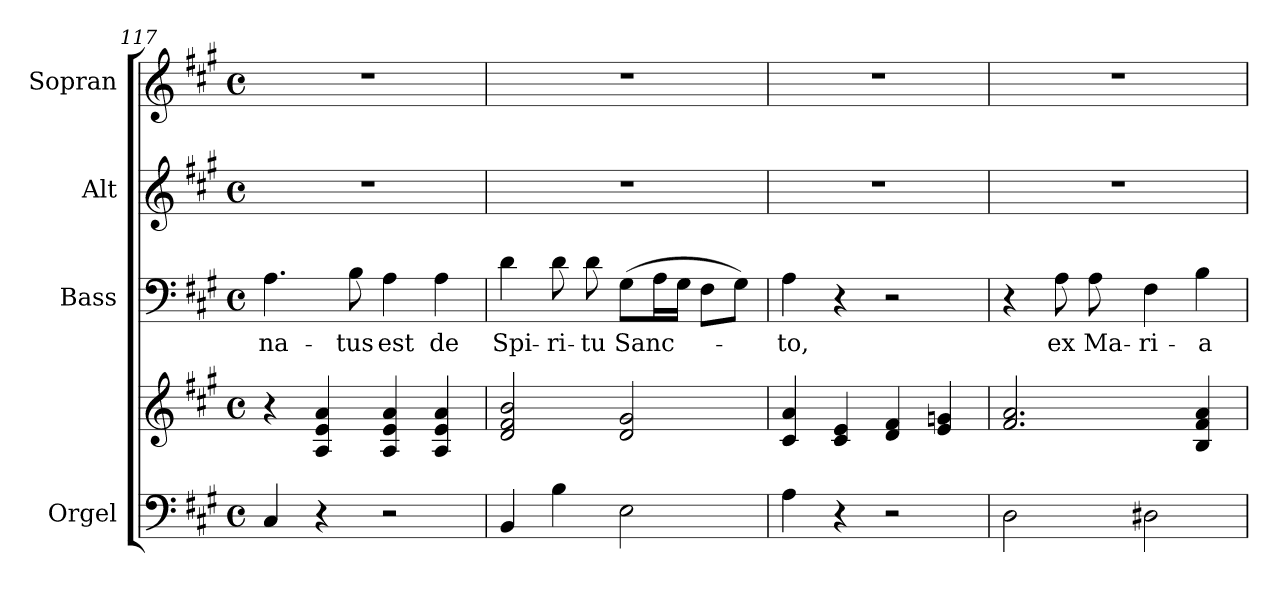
**kern	**kern	**kern	**text	**kern	**kern
*part4	*part4	*part3	*part3	*part2	*part1
*staff5	*staff4	*staff3	*staff3	*staff2	*staff1
*I"Orgel	*	*I"Bass	*	*I"Alt	*I"Sopran
*I'Org.	*	*I'B.	*	*I'A.	*I'S.
!!LO:PB:g=z
*clefF4	*clefG2	*clefF4	*	*clefG2	*clefG2
*k[f#c#g#]	*k[f#c#g#]	*k[f#c#g#]	*	*k[f#c#g#]	*k[f#c#g#]
*A:	*A:	*A:	*	*A:	*A:
*M4/4	*M4/4	*M4/4	*	*M4/4	*M4/4
*met(c)	*met(c)	*met(c)	*	*met(c)	*met(c)
=117	=117	=117	=117	=117	=117
!	!	!	!LO:LY:b	!	!
4C#/	4r	4.A\	-na-	1r	1r
4r	4A/ 4e/ 4a/	.	.	.	.
!	!	!	!LO:LY:b	!	!
.	.	8B\	-tus	.	.
!	!	!	!LO:LY:b	!	!
2r	4A/ 4e/ 4a/	4A\	est	.	.
!	!	!	!LO:LY:b	!	!
.	4A/ 4e/ 4a/	4A\	de	.	.
=118	=118	=118	=118	=118	=118
!	!	!	!LO:LY:b	!	!
4BB/	2d/ 2f#/ 2b/	4d\	Spi-	1r	1r
!	!	!	!LO:LY:b	!	!
4B\	.	8d\	-ri-	.	.
!	!	!	!LO:LY:b	!	!
.	.	8d\	-tu	.	.
!	!	!	!LO:LY:b	!	!
2E\	2d/ 2g#/	(>8G#\L	Sanc-	.	.
.	.	16A\L	.	.	.
.	.	16G#\JJ	.	.	.
.	.	8F#\L	.	.	.
.	.	8G#\J)	.	.	.
=119	=119	=119	=119	=119	=119
!	!	!	!LO:LY:b	!	!
4A\	4c#/ 4a/	4A\	-to,	1r	1r
4r	4c#/ 4e/	4r	.	.	.
2r	4d/ 4f#/	2r	.	.	.
.	4e/ 4gn/	.	.	.	.
=120	=120	=120	=120	=120	=120
2D\	2.f#/ 2.a/	4r	.	1r	1r
!	!	!	!LO:LY:b	!	!
.	.	8A\	ex	.	.
!	!	!	!LO:LY:b	!	!
.	.	8A\	Ma-	.	.
!	!	!	!LO:LY:b	!	!
2D#X\	.	4F#\	-ri-	.	.
!	!	!	!LO:LY:b	!	!
.	4B/ 4f#/ 4a/	4B\	-a	.	.
=	=	=	=	=	=
*-	*-	*-	*-	*-	*-
